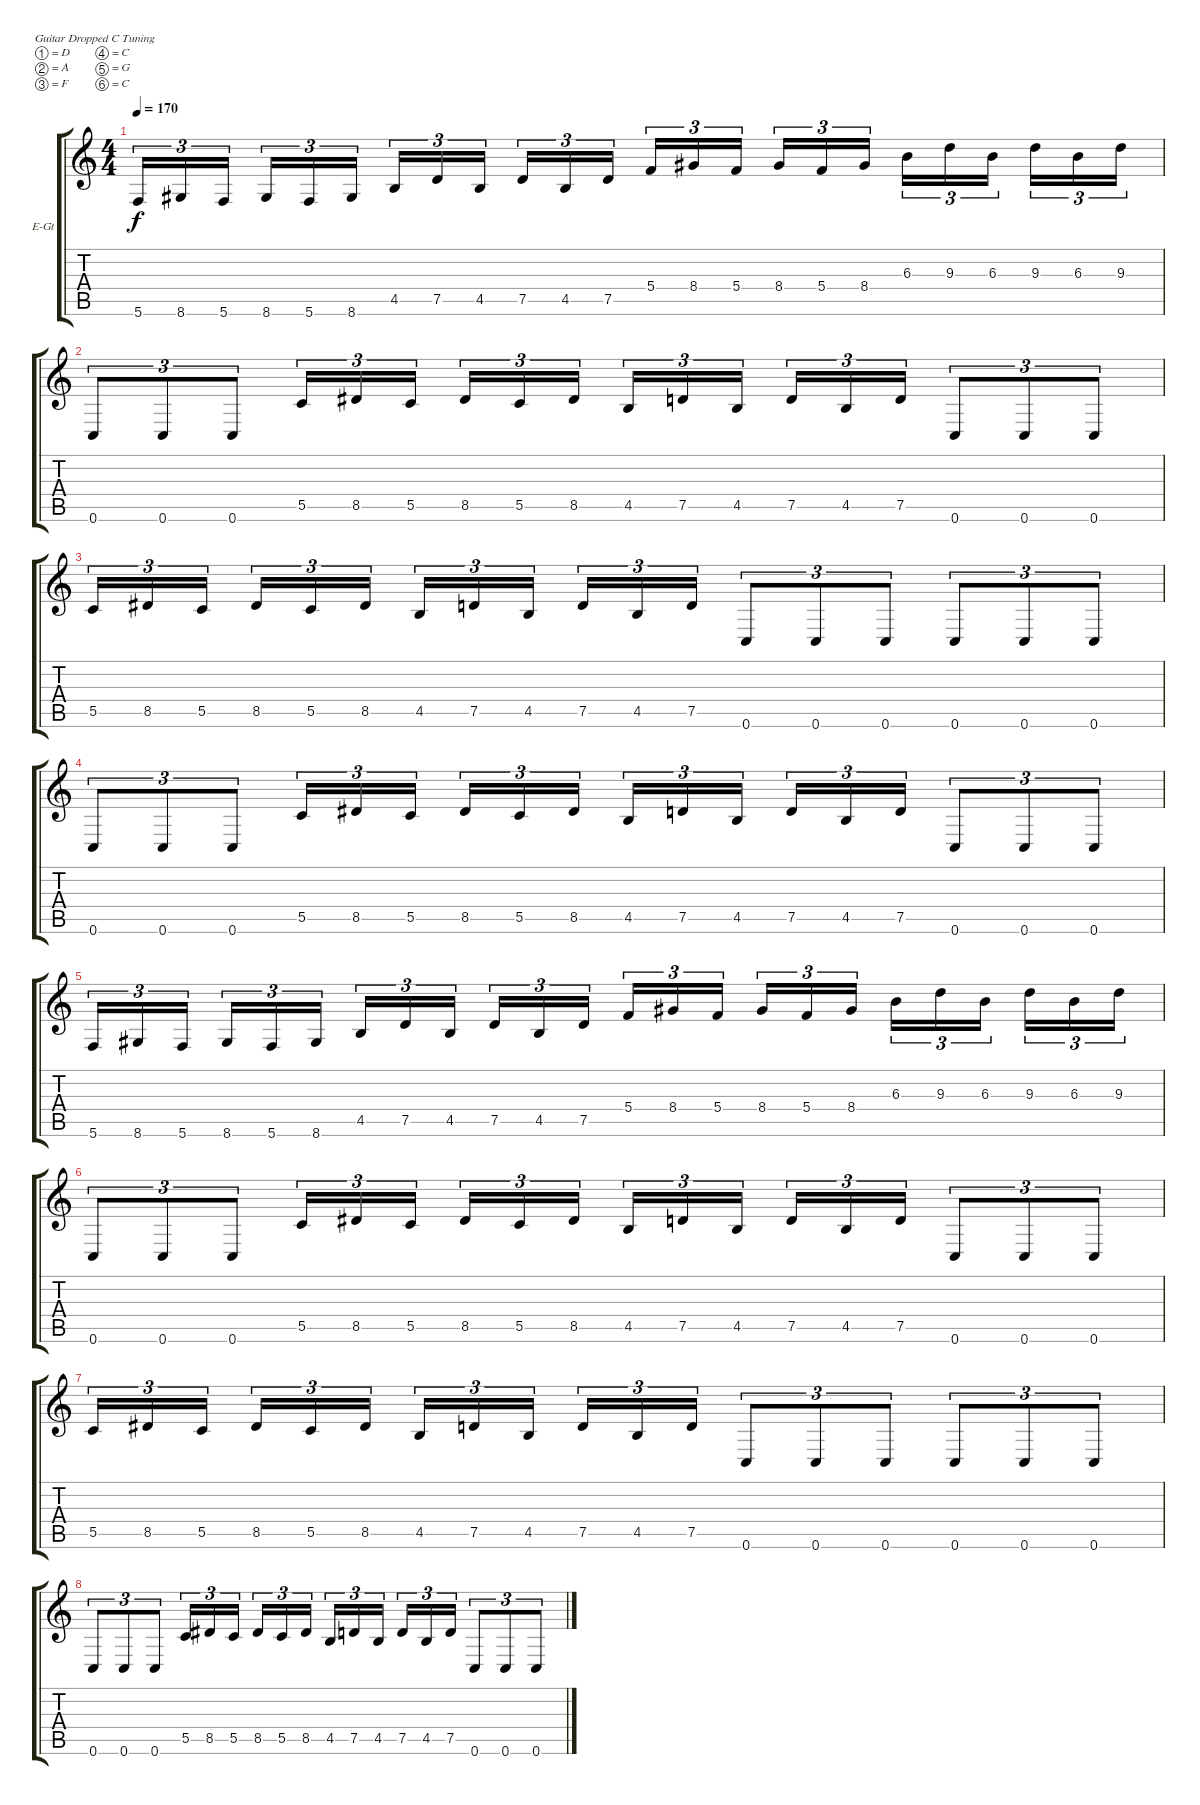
\bracketExtendMode groupsimilarinstruments
\firstSystemTrackNameOrientation horizontal
\otherSystemsTrackNameOrientation horizontal
\track ("Track 2" "E-Gt") {instrument distortionguitar}
\staff {score tabs}
\tuning (D4 A3 F3 C3 G2 C2)
\ts (4 4)
\tempo 170
\clef g2
\ks c
5.6.16{tu (3 2) dy f} 8.6.16{tu (3 2)} 5.6.16{tu (3 2)} 8.6.16{tu (3 2)} 5.6.16{tu (3 2)} 8.6.16{tu (3 2)} 4.5.16{tu (3 2)} 7.5.16{tu (3 2)} 4.5.16{tu (3 2)} 7.5.16{tu (3 2)} 4.5.16{tu (3 2)} 7.5.16{tu (3 2)} 5.4.16{tu (3 2)} 8.4.16{tu (3 2)} 5.4.16{tu (3 2)} 8.4.16{tu (3 2)} 5.4.16{tu (3 2)} 8.4.16{tu (3 2)} 6.3.16{tu (3 2)} 9.3.16{tu (3 2)} 6.3.16{tu (3 2)} 9.3.16{tu (3 2)} 6.3.16{tu (3 2)} 9.3.16{tu (3 2)} |
0.6.8{tu (3 2)} 0.6.8{tu (3 2)} 0.6.8{tu (3 2)} 5.5.16{tu (3 2)} 8.5.16{tu (3 2)} 5.5.16{tu (3 2)} 8.5.16{tu (3 2)} 5.5.16{tu (3 2)} 8.5.16{tu (3 2)} 4.5.16{tu (3 2)} 7.5.16{tu (3 2)} 4.5.16{tu (3 2)} 7.5.16{tu (3 2)} 4.5.16{tu (3 2)} 7.5.16{tu (3 2)} 0.6.8{tu (3 2)} 0.6.8{tu (3 2)} 0.6.8{tu (3 2)} |
5.5.16{tu (3 2)} 8.5.16{tu (3 2)} 5.5.16{tu (3 2)} 8.5.16{tu (3 2)} 5.5.16{tu (3 2)} 8.5.16{tu (3 2)} 4.5.16{tu (3 2)} 7.5.16{tu (3 2)} 4.5.16{tu (3 2)} 7.5.16{tu (3 2)} 4.5.16{tu (3 2)} 7.5.16{tu (3 2)} 0.6.8{tu (3 2)} 0.6.8{tu (3 2)} 0.6.8{tu (3 2)} 0.6.8{tu (3 2)} 0.6.8{tu (3 2)} 0.6.8{tu (3 2)} |
0.6.8{tu (3 2)} 0.6.8{tu (3 2)} 0.6.8{tu (3 2)} 5.5.16{tu (3 2)} 8.5.16{tu (3 2)} 5.5.16{tu (3 2)} 8.5.16{tu (3 2)} 5.5.16{tu (3 2)} 8.5.16{tu (3 2)} 4.5.16{tu (3 2)} 7.5.16{tu (3 2)} 4.5.16{tu (3 2)} 7.5.16{tu (3 2)} 4.5.16{tu (3 2)} 7.5.16{tu (3 2)} 0.6.8{tu (3 2)} 0.6.8{tu (3 2)} 0.6.8{tu (3 2)} |
5.6.16{tu (3 2)} 8.6.16{tu (3 2)} 5.6.16{tu (3 2)} 8.6.16{tu (3 2)} 5.6.16{tu (3 2)} 8.6.16{tu (3 2)} 4.5.16{tu (3 2)} 7.5.16{tu (3 2)} 4.5.16{tu (3 2)} 7.5.16{tu (3 2)} 4.5.16{tu (3 2)} 7.5.16{tu (3 2)} 5.4.16{tu (3 2)} 8.4.16{tu (3 2)} 5.4.16{tu (3 2)} 8.4.16{tu (3 2)} 5.4.16{tu (3 2)} 8.4.16{tu (3 2)} 6.3.16{tu (3 2)} 9.3.16{tu (3 2)} 6.3.16{tu (3 2)} 9.3.16{tu (3 2)} 6.3.16{tu (3 2)} 9.3.16{tu (3 2)} |
0.6.8{tu (3 2)} 0.6.8{tu (3 2)} 0.6.8{tu (3 2)} 5.5.16{tu (3 2)} 8.5.16{tu (3 2)} 5.5.16{tu (3 2)} 8.5.16{tu (3 2)} 5.5.16{tu (3 2)} 8.5.16{tu (3 2)} 4.5.16{tu (3 2)} 7.5.16{tu (3 2)} 4.5.16{tu (3 2)} 7.5.16{tu (3 2)} 4.5.16{tu (3 2)} 7.5.16{tu (3 2)} 0.6.8{tu (3 2)} 0.6.8{tu (3 2)} 0.6.8{tu (3 2)} |
5.5.16{tu (3 2)} 8.5.16{tu (3 2)} 5.5.16{tu (3 2)} 8.5.16{tu (3 2)} 5.5.16{tu (3 2)} 8.5.16{tu (3 2)} 4.5.16{tu (3 2)} 7.5.16{tu (3 2)} 4.5.16{tu (3 2)} 7.5.16{tu (3 2)} 4.5.16{tu (3 2)} 7.5.16{tu (3 2)} 0.6.8{tu (3 2)} 0.6.8{tu (3 2)} 0.6.8{tu (3 2)} 0.6.8{tu (3 2)} 0.6.8{tu (3 2)} 0.6.8{tu (3 2)} |
0.6.8{tu (3 2)} 0.6.8{tu (3 2)} 0.6.8{tu (3 2)} 5.5.16{tu (3 2)} 8.5.16{tu (3 2)} 5.5.16{tu (3 2)} 8.5.16{tu (3 2)} 5.5.16{tu (3 2)} 8.5.16{tu (3 2)} 4.5.16{tu (3 2)} 7.5.16{tu (3 2)} 4.5.16{tu (3 2)} 7.5.16{tu (3 2)} 4.5.16{tu (3 2)} 7.5.16{tu (3 2)} 0.6.8{tu (3 2)} 0.6.8{tu (3 2)} 0.6.8{tu (3 2)}
